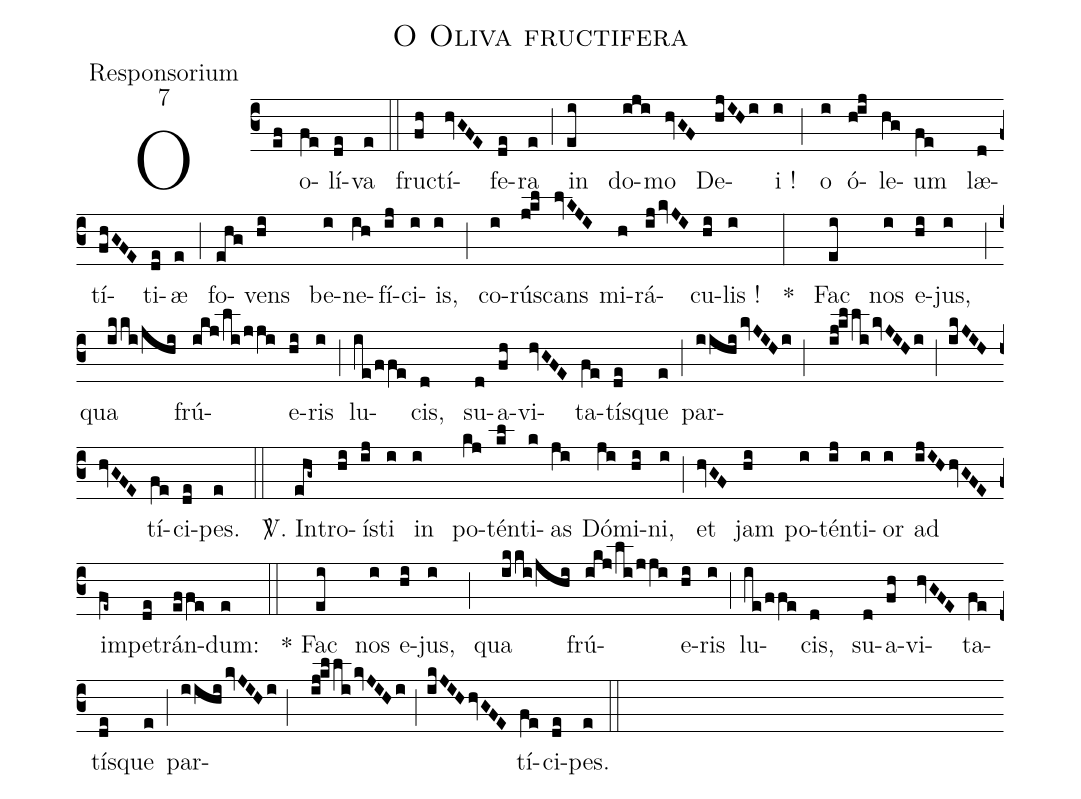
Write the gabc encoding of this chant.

name:O Oliva fructifera;
office-part:Responsorium;
mode:7;
%%
(c3)O (ef) o(fe)lí(de)va (e) (::) fru(fh)ctí(hvGFE)fe(de)ra (e) (;) in (ei) do(iji)mo (hvGF) De(hjIHi)i ! (i) (;)
o(i) ó(hij)le(hg)um (fe) læ(d)tí(fhGFE)ti(de)æ (e) (;) fo(ehg)vens (hi) be(i)ne(ih)fí(ij)ci(i)is, (i) (;)
co(i)rús(jkl)cans(lvKJI) mi(h)rá(ijkvJI)cu(hi)lis ! (i) * (:)
Fac (ei) nos(i) e(hi)jus, (i) (;) qua (ikki/jhi) frú(ikj/li/jji)e(hi)ris(i) (;) lu(ie/ffe)cis, (d) su(d)a(fh)vi(hvGFE)ta(fe)tís(de)que(e) (;)
par(iihi/kvJIHi; ij!kl/li/kvJIHi;ikJIH/hvGFE)tí(fe)ci(de)pes. (e) (::)
<sp>V/</sp>. In(ehg~)tro(hi)ís(ij)ti(i) in (i) po(kj)tén(kl)ti(k)as(ji) Dó(ji)mi(hi)ni, (i) (;)
et(hvGF) jam(hi) po(i)tén(ij)ti(i)or(i) ad(ijIH/hvGFE) im(fe~)pe(de)trán(effe)dum: (e) (::) * Fac (ei) nos(i) e(hi)jus, (i) (;) qua (ikki/jhi) frú(ikj/li/jji)e(hi)ris(i) (;) lu(ie/ffe)cis, (d) su(d)a(fh)vi(hvGFE)ta(fe)tís(de)que(e) (;)
par(iihi/kvJIHi; ij!kl/li/kvJIHi;ikJIH/hvGFE)tí(fe)ci(de)pes. (e) (::)
